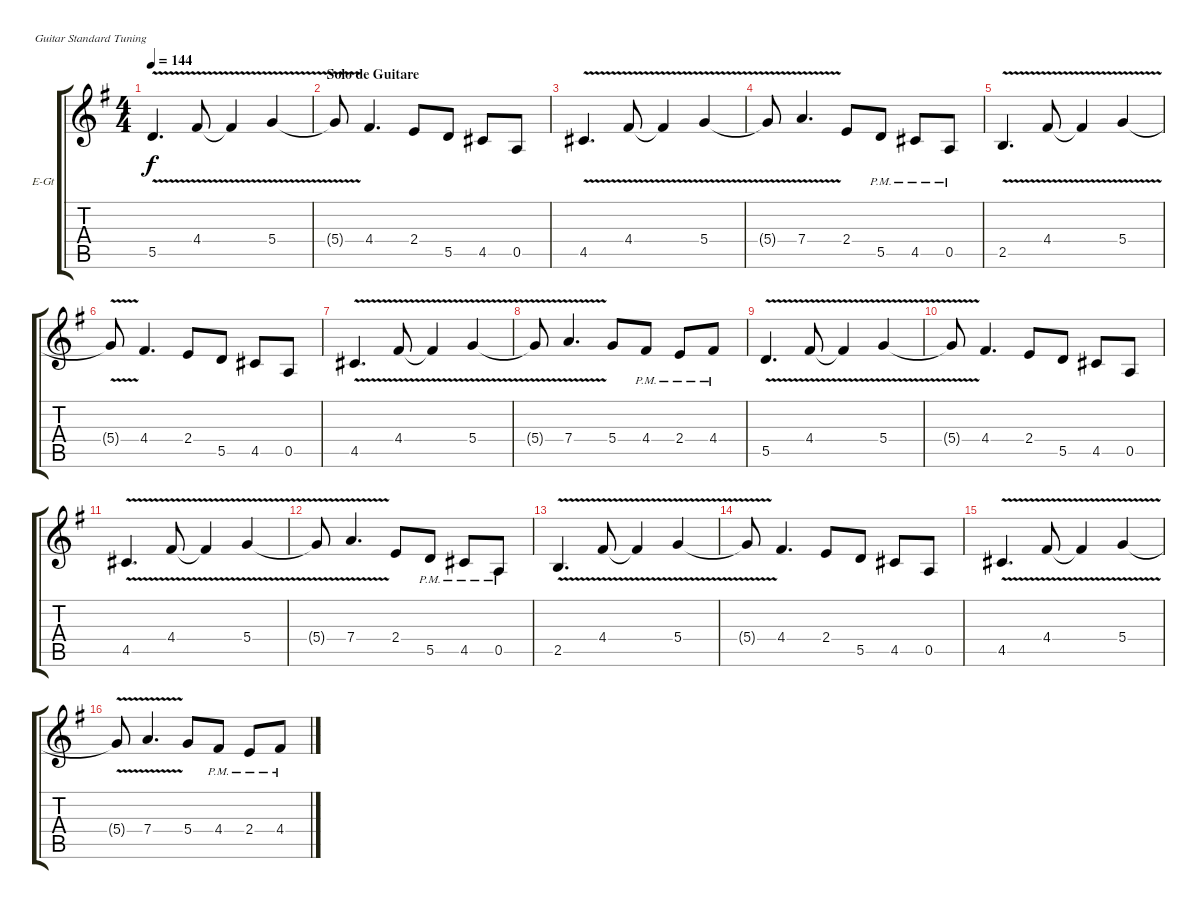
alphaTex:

\bracketExtendMode groupsimilarinstruments
\firstSystemTrackNameOrientation horizontal
\otherSystemsTrackNameOrientation horizontal
\track ("Guitare 3 " "E-Gt") {instrument distortionguitar}
\staff {score tabs}
\tuning (E4 B3 G3 D3 A2 E2)
\ts (4 4)
\tempo 144
\clef g2
\ks g
5.5{v}.4{d dy f} 4.4{v}.8 4.4{v t}.4 5.4{v}.4 |
\section ("" "Solo de Guitare")
5.4{v t}.8 4.4.4{d} 2.4.8 5.5.8 4.5.8 0.5.8 |
4.5{v}.4{d} 4.4{v}.8 4.4{v t}.4 5.4{v}.4 |
5.4{v t}.8 7.4{v}.4{d} 2.4.8 5.5{pm}.8 4.5{pm}.8 0.5{pm}.8 |
2.5{v}.4{d} 4.4{v}.8 4.4{v t}.4 5.4{v}.4 |
5.4{v t}.8 4.4.4{d} 2.4.8 5.5.8 4.5.8 0.5.8 |
4.5{v}.4{d} 4.4{v}.8 4.4{v t}.4 5.4{v}.4 |
5.4{v t}.8 7.4{v}.4{d} 5.4.8 4.4{pm}.8 2.4{pm}.8 4.4{pm}.8 |
5.5{v}.4{d} 4.4{v}.8 4.4{v t}.4 5.4{v}.4 |
5.4{v t}.8 4.4.4{d} 2.4.8 5.5.8 4.5.8 0.5.8 |
4.5{v}.4{d} 4.4{v}.8 4.4{v t}.4 5.4{v}.4 |
5.4{v t}.8 7.4{v}.4{d} 2.4.8 5.5{pm}.8 4.5{pm}.8 0.5{pm}.8 |
2.5{v}.4{d} 4.4{v}.8 4.4{v t}.4 5.4{v}.4 |
5.4{v t}.8 4.4.4{d} 2.4.8 5.5.8 4.5.8 0.5.8 |
4.5{v}.4{d} 4.4{v}.8 4.4{v t}.4 5.4{v}.4 |
5.4{v t}.8 7.4{v}.4{d} 5.4.8 4.4{pm}.8 2.4{pm}.8 4.4{pm}.8
